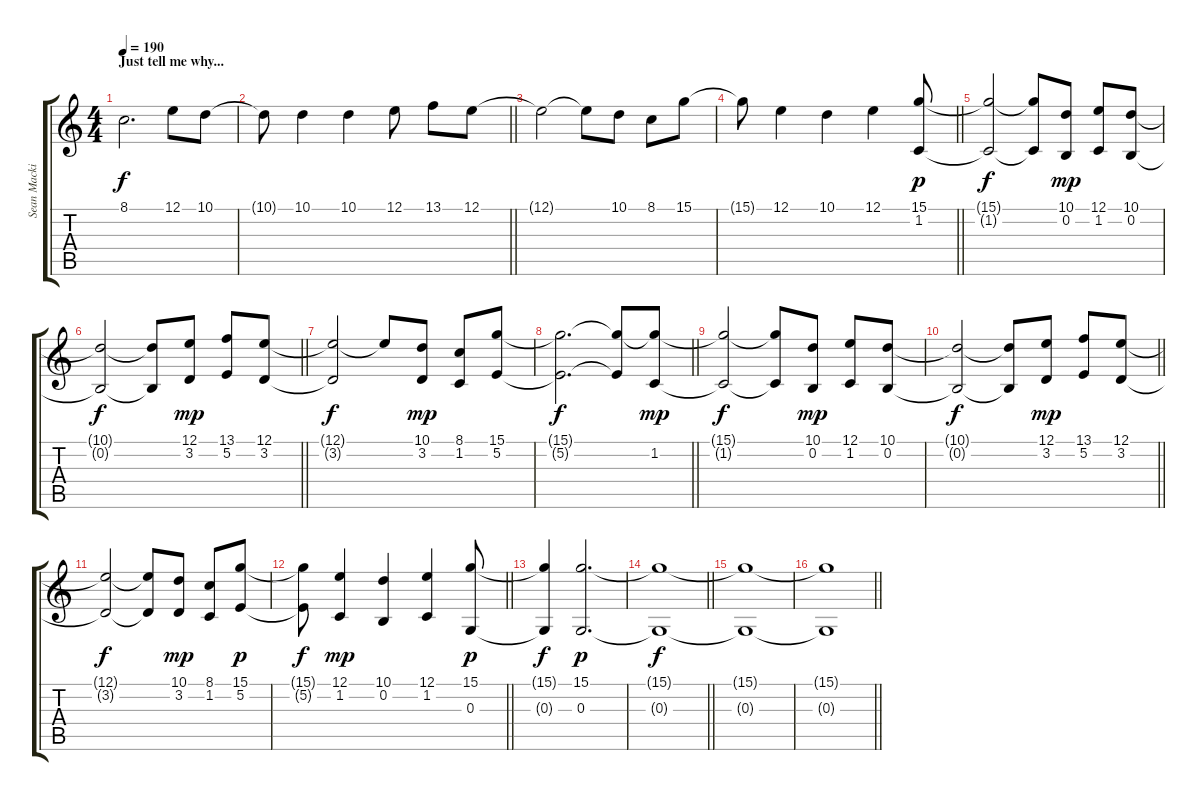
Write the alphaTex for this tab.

\track ("Sean Mackin" "Sean Macki") {instrument violin}
\staff {score tabs}
\tuning (E4 B3 G3 D3 A2 E2) {hide}
\ts (4 4)
\section ("" "Just tell me why...")
\tempo 190
\clef g2
\ks c
8.1.2{d dy f} 12.1.8 10.1.8 |
\barLineRight lightlight
10.1{t}.8 10.1.4 10.1.4 12.1.8 13.1.8 12.1.8 |
12.1{t}.2 12.1{t}.8 10.1.8 8.1.8 15.1.8 |
\barLineRight lightlight
15.1{t}.8 12.1.4 10.1.4 12.1.4 (15.1 1.2).8{dy p} |
(15.1{t} 1.2{t}).2{dy f} (15.1{t} 1.2{t}).8 (10.1 0.2).8{dy mp} (12.1 1.2).8 (10.1 0.2).8 |
\barLineRight lightlight
(10.1{t} 0.2{t}).2{dy f} (10.1{t} 0.2{t}).8 (12.1 3.2).8{dy mp} (13.1 5.2).8 (12.1 3.2).8 |
(12.1{t} 3.2{t}).2{dy f} 12.1{t}.8 (10.1 3.2).8{dy mp} (8.1 1.2).8 (15.1 5.2).8 |
\barLineRight lightlight
(15.1{t} 5.2{t}).2{d dy f} (15.1{t} 5.2{t}).8 (15.1{t} 1.2).8{dy mp} |
(15.1{t} 1.2{t}).2{dy f} (15.1{t} 1.2{t}).8 (10.1 0.2).8{dy mp} (12.1 1.2).8 (10.1 0.2).8 |
\barLineRight lightlight
(10.1{t} 0.2{t}).2{dy f} (10.1{t} 0.2{t}).8 (12.1 3.2).8{dy mp} (13.1 5.2).8 (12.1 3.2).8 |
(12.1{t} 3.2{t}).2{dy f} (12.1{t} 3.2{t}).8 (10.1 3.2).8{dy mp} (8.1 1.2).8 (15.1 5.2).8{dy p} |
\barLineRight lightlight
(15.1{t} 5.2{t}).8{dy f} (12.1 1.2).4{dy mp} (10.1 0.2).4 (12.1 1.2).4 (15.1 0.3).8{dy p} |
(15.1{t} 0.3{t}).4{dy f} (15.1 0.3).2{d dy p volume 0} |
\barLineRight lightlight
(15.1{t} 0.3{t}).1{dy f} |
(15.1{t} 0.3{t}).1 |
\barLineRight lightlight
(15.1{t} 0.3{t}).1
